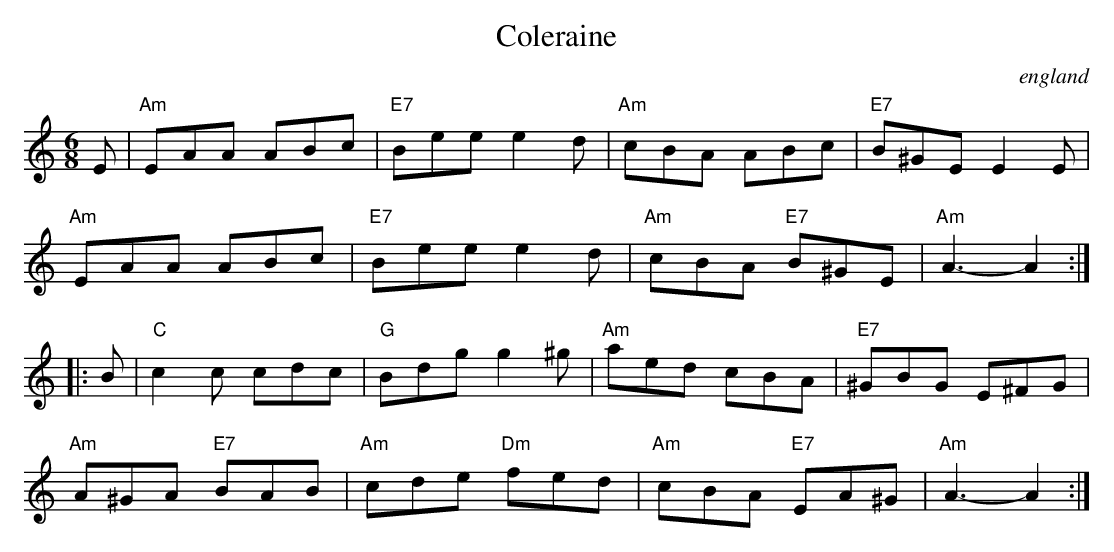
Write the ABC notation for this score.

X:1
T:Coleraine
O:england
M:6/8
K:Am
E|"Am"EAA ABc|"E7"Bee e2d|"Am"cBA ABc|"E7"B^GE E2E|
"Am"EAA ABc|"E7"Bee e2d|"Am"cBA "E7"B^GE|"Am"A3 -A2::
B|"C"c2c cdc|"G"Bdg g2^g|"Am"aed cBA|"E7"^GBG E^FG|
"Am"A^GA "E7"BAB|"Am"cde "Dm"fed|"Am"cBA "E7"EA^G|"Am"A3 -A2:|
